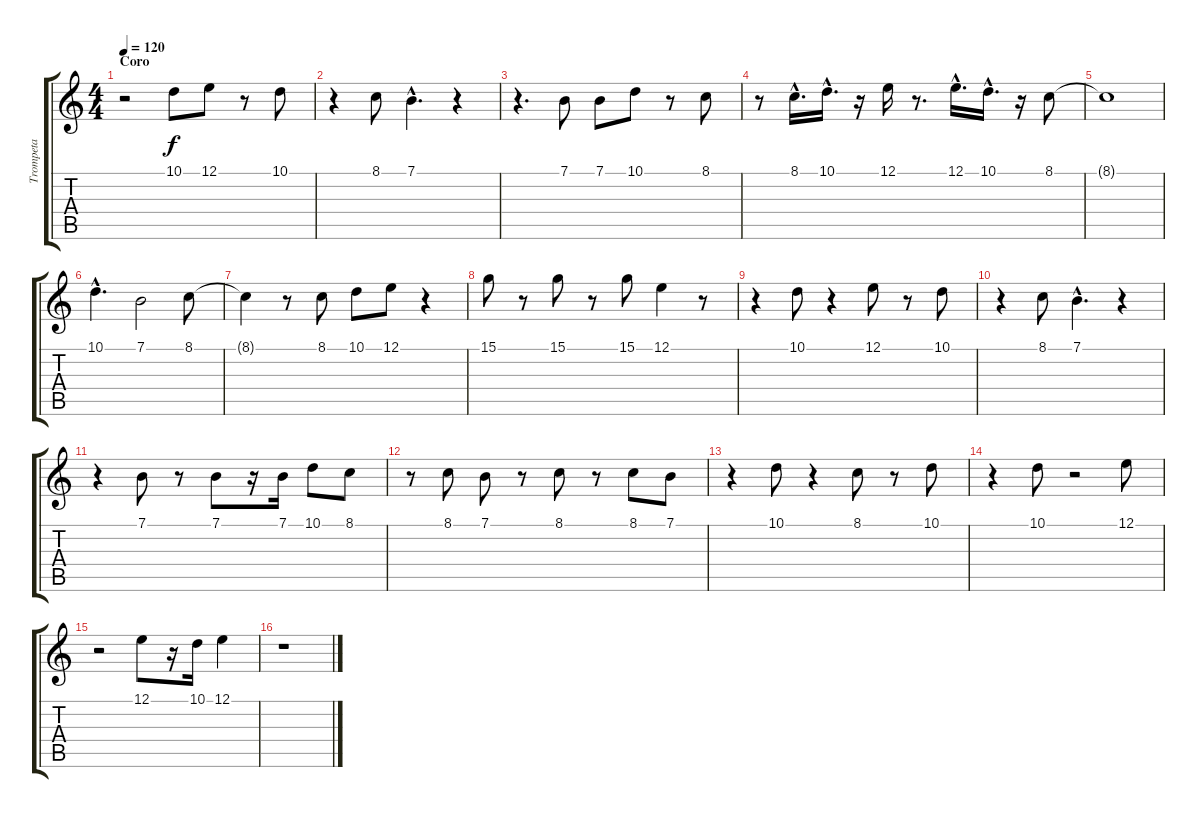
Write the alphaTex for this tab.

\track ("Trompeta" "Trompeta") {instrument trumpet}
\staff {score tabs}
\tuning (E4 B3 G3 D3 A2 E2) {hide}
\ts (4 4)
\section ("" "Coro")
\tempo 120
\clef g2
\ks c
r.2{dy f} 10.1.8 12.1.8 r.8 10.1.8 |
r.4 8.1.8 7.1{hac}.4{d} r.4 |
r.4{d} 7.1.8 7.1.8 10.1.8 r.8 8.1.8 |
r.8 8.1{hac}.16{d} 10.1{hac}.16{d} r.16 12.1.16 r.8{d} 12.1{hac}.16{d} 10.1{hac}.16{d} r.16 8.1.8 |
8.1{t}.1 |
10.1{hac}.4{d} 7.1.2 8.1.8 |
8.1{t}.4 r.8 8.1.8 10.1.8 12.1.8 r.4 |
15.1.8 r.8 15.1.8 r.8 15.1.8 12.1.4 r.8 |
r.4 10.1.8 r.4 12.1.8 r.8 10.1.8 |
r.4 8.1.8 7.1{hac}.4{d} r.4 |
r.4 7.1.8 r.8 7.1.8 r.16 7.1.16 10.1.8 8.1.8 |
r.8 8.1.8 7.1.8 r.8 8.1.8 r.8 8.1.8 7.1.8 |
r.4 10.1.8 r.4 8.1.8 r.8 10.1.8 |
r.4 10.1.8 r.2 12.1.8 |
r.2 12.1.8 r.16 10.1.16 12.1.4 |
r.1
